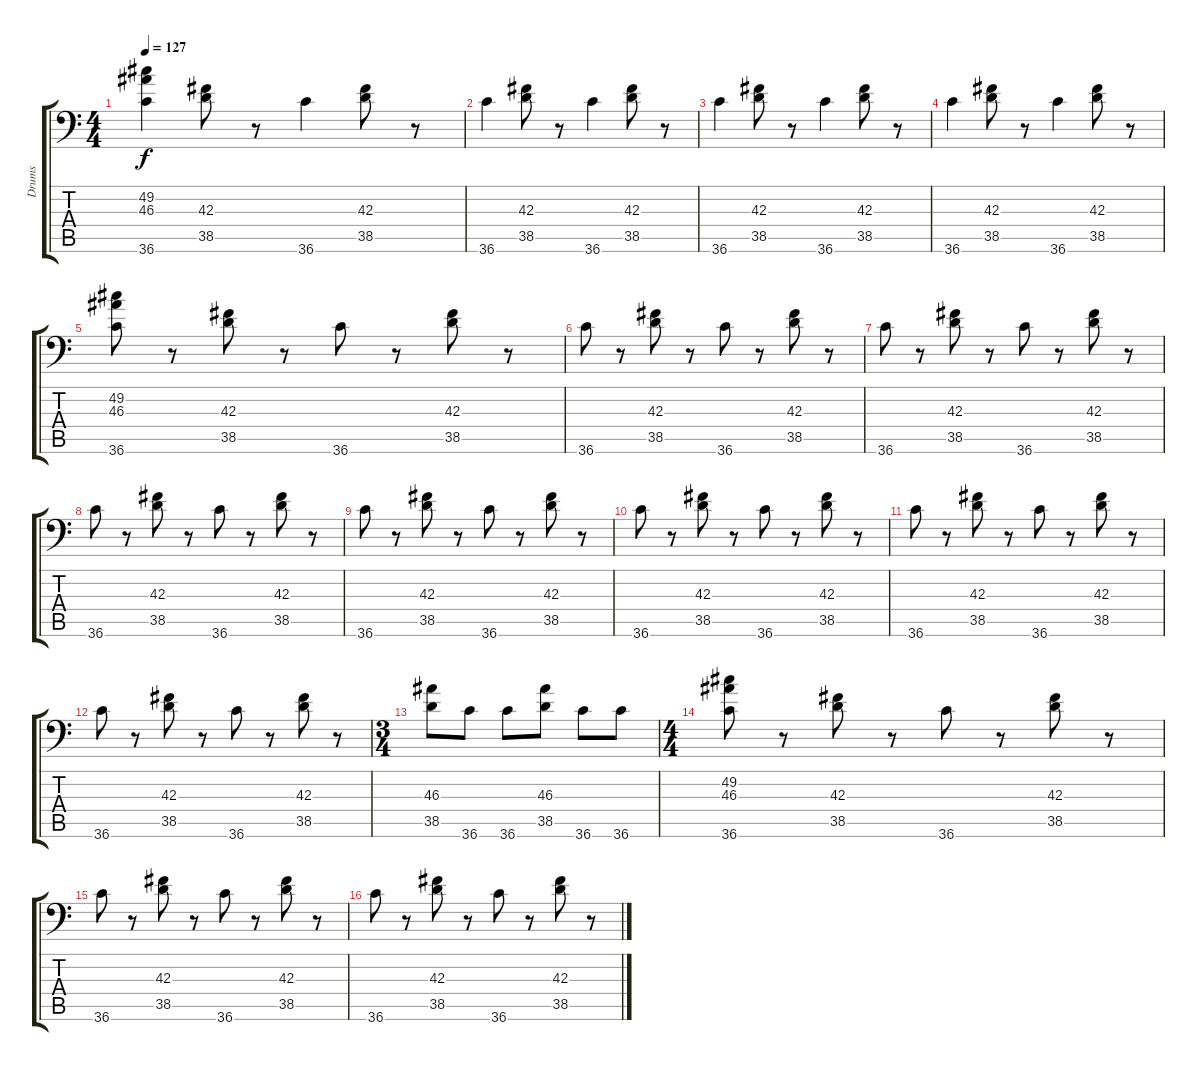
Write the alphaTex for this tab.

\track ("Drums" "Drums") {instrument acousticgrandpiano}
\staff {score tabs}
\tuning (C-1 C-1 C-1 C-1 C-1 C-1) {hide}
\ts (4 4)
\tempo 127
\clef f4
\ks c
(49.2 46.3 36.6).4{dy f} (42.3 38.5).8 r.8 36.6.4 (42.3 38.5).8 r.8 |
36.6.4 (42.3 38.5).8 r.8 36.6.4 (42.3 38.5).8 r.8 |
36.6.4 (42.3 38.5).8 r.8 36.6.4 (42.3 38.5).8 r.8 |
36.6.4 (42.3 38.5).8 r.8 36.6.4 (42.3 38.5).8 r.8 |
(49.2 46.3 36.6).8 r.8 (42.3 38.5).8 r.8 36.6.8 r.8 (42.3 38.5).8 r.8 |
36.6.8 r.8 (42.3 38.5).8 r.8 36.6.8 r.8 (42.3 38.5).8 r.8 |
36.6.8 r.8 (42.3 38.5).8 r.8 36.6.8 r.8 (42.3 38.5).8 r.8 |
36.6.8 r.8 (42.3 38.5).8 r.8 36.6.8 r.8 (42.3 38.5).8 r.8 |
36.6.8 r.8 (42.3 38.5).8 r.8 36.6.8 r.8 (42.3 38.5).8 r.8 |
36.6.8 r.8 (42.3 38.5).8 r.8 36.6.8 r.8 (42.3 38.5).8 r.8 |
36.6.8 r.8 (42.3 38.5).8 r.8 36.6.8 r.8 (42.3 38.5).8 r.8 |
36.6.8 r.8 (42.3 38.5).8 r.8 36.6.8 r.8 (42.3 38.5).8 r.8 |
\ts (3 4)
(46.3 38.5).8 36.6.8 36.6.8 (46.3 38.5).8 36.6.8 36.6.8 |
\ts (4 4)
(49.2 46.3 36.6).8 r.8 (42.3 38.5).8 r.8 36.6.8 r.8 (42.3 38.5).8 r.8 |
36.6.8 r.8 (42.3 38.5).8 r.8 36.6.8 r.8 (42.3 38.5).8 r.8 |
36.6.8 r.8 (42.3 38.5).8 r.8 36.6.8 r.8 (42.3 38.5).8 r.8
